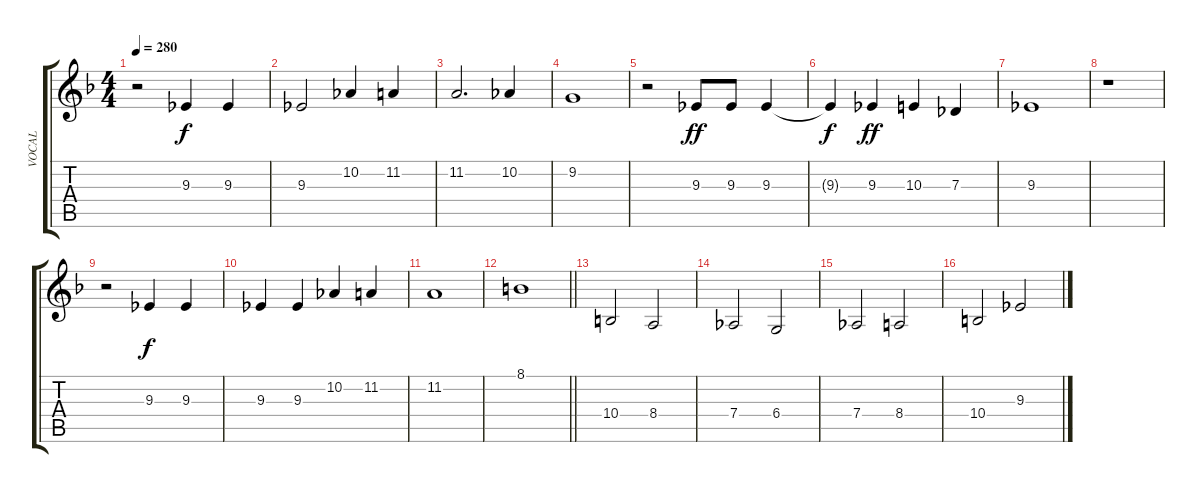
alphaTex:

\track ("VOCAL" "VOCAL") {instrument lead6voice bank 1}
\staff {score tabs}
\tuning (Eb4 Bb3 Gb3 Db3 Ab2 Eb2) {hide}
\ts (4 4)
\tempo 280
\clef g2
\ks dminor
r.2{dy f} 9.3.4 9.3.4 |
9.3.2 10.2.4 11.2.4 |
11.2.2{d} 10.2.4 |
9.2.1 |
r.2 9.3.8{dy ff} 9.3.8 9.3.4 |
9.3{t}.4{dy f} 9.3.4{dy ff} 10.3.4 7.3.4 |
9.3.1 |
r.1 |
r.2 9.3.4{dy f} 9.3.4 |
9.3.4 9.3.4 10.2.4 11.2.4 |
11.2.1 |
\barLineRight lightlight
8.1.1 |
10.4.2 8.4.2 |
7.4.2 6.4.2 |
7.4.2 8.4.2 |
10.4.2 9.3.2
